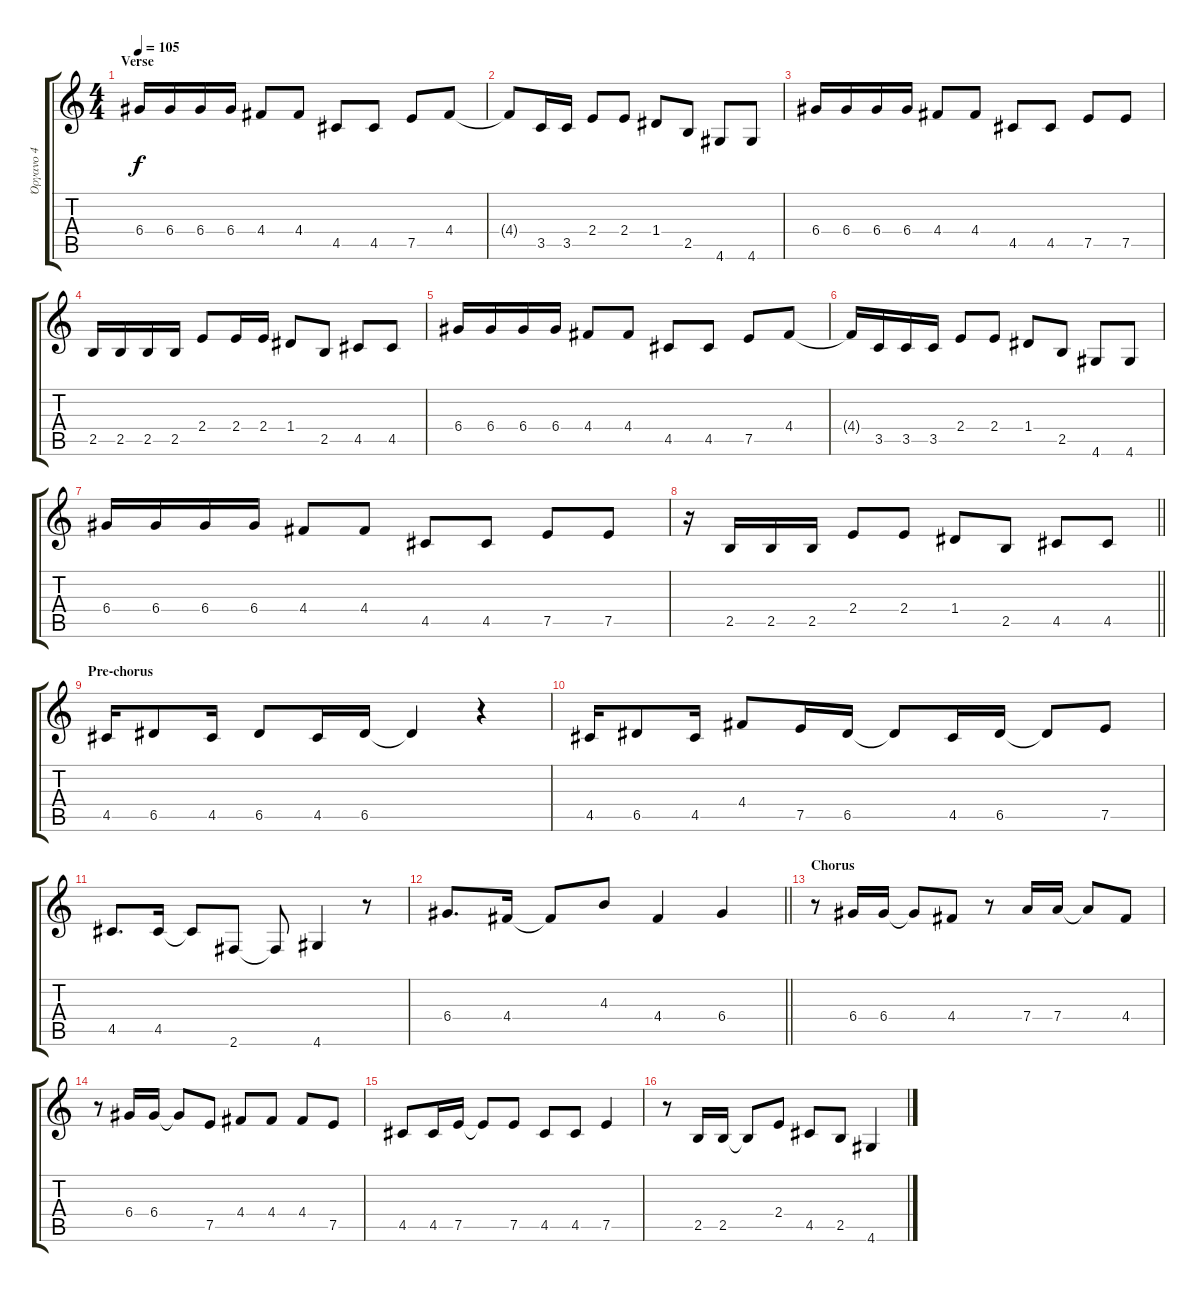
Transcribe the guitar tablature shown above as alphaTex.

\track ("Όργανο 4" "Όργανο 4") {instrument electricguitarclean}
\staff {score tabs}
\tuning (E4 B3 G3 D3 A2 E2) {hide}
\ts (4 4)
\section ("" "Verse")
\tempo 105
\clef g2
\ks c
6.4.16{dy f} 6.4.16 6.4.16 6.4.16 4.4.8 4.4.8 4.5.8 4.5.8 7.5.8 4.4.8 |
4.4{t}.8 3.5.16 3.5.16 2.4.8 2.4.8 1.4.8 2.5.8 4.6.8 4.6.8 |
6.4.16 6.4.16 6.4.16 6.4.16 4.4.8 4.4.8 4.5.8 4.5.8 7.5.8 7.5.8 |
2.5.16 2.5.16 2.5.16 2.5.16 2.4.8 2.4.16 2.4.16 1.4.8 2.5.8 4.5.8 4.5.8 |
6.4.16 6.4.16 6.4.16 6.4.16 4.4.8 4.4.8 4.5.8 4.5.8 7.5.8 4.4.8 |
4.4{t}.16 3.5.16 3.5.16 3.5.16 2.4.8 2.4.8 1.4.8 2.5.8 4.6.8 4.6.8 |
6.4.16 6.4.16 6.4.16 6.4.16 4.4.8 4.4.8 4.5.8 4.5.8 7.5.8 7.5.8 |
\barLineRight lightlight
r.16 2.5.16 2.5.16 2.5.16 2.4.8 2.4.8 1.4.8 2.5.8 4.5.8 4.5.8 |
\section ("" "Pre-chorus")
4.5.16 6.5.8 4.5.16 6.5.8 4.5.16 6.5.16 6.5{t}.4 r.4 |
4.5.16 6.5.8 4.5.16 4.4.8 7.5.16 6.5.16 6.5{t}.8 4.5.16 6.5.16 6.5{t}.8 7.5.8 |
4.5.8{d} 4.5.16 4.5{t}.8 2.6.8 2.6{t}.8 4.6.4 r.8 |
\barLineRight lightlight
6.4.8{d} 4.4.16 4.4{t}.8 4.3.8 4.4.4 6.4.4 |
\section ("" "Chorus")
r.8 6.4.16 6.4.16 6.4{t}.8 4.4.8 r.8 7.4.16 7.4.16 7.4{t}.8 4.4.8 |
r.8 6.4.16 6.4.16 6.4{t}.8 7.5.8 4.4.8 4.4.8 4.4.8 7.5.8 |
4.5.8 4.5.16 7.5.16 7.5{t}.8 7.5.8 4.5.8 4.5.8 7.5.4 |
r.8 2.5.16 2.5.16 2.5{t}.8 2.4.8 4.5.8 2.5.8 4.6.4
